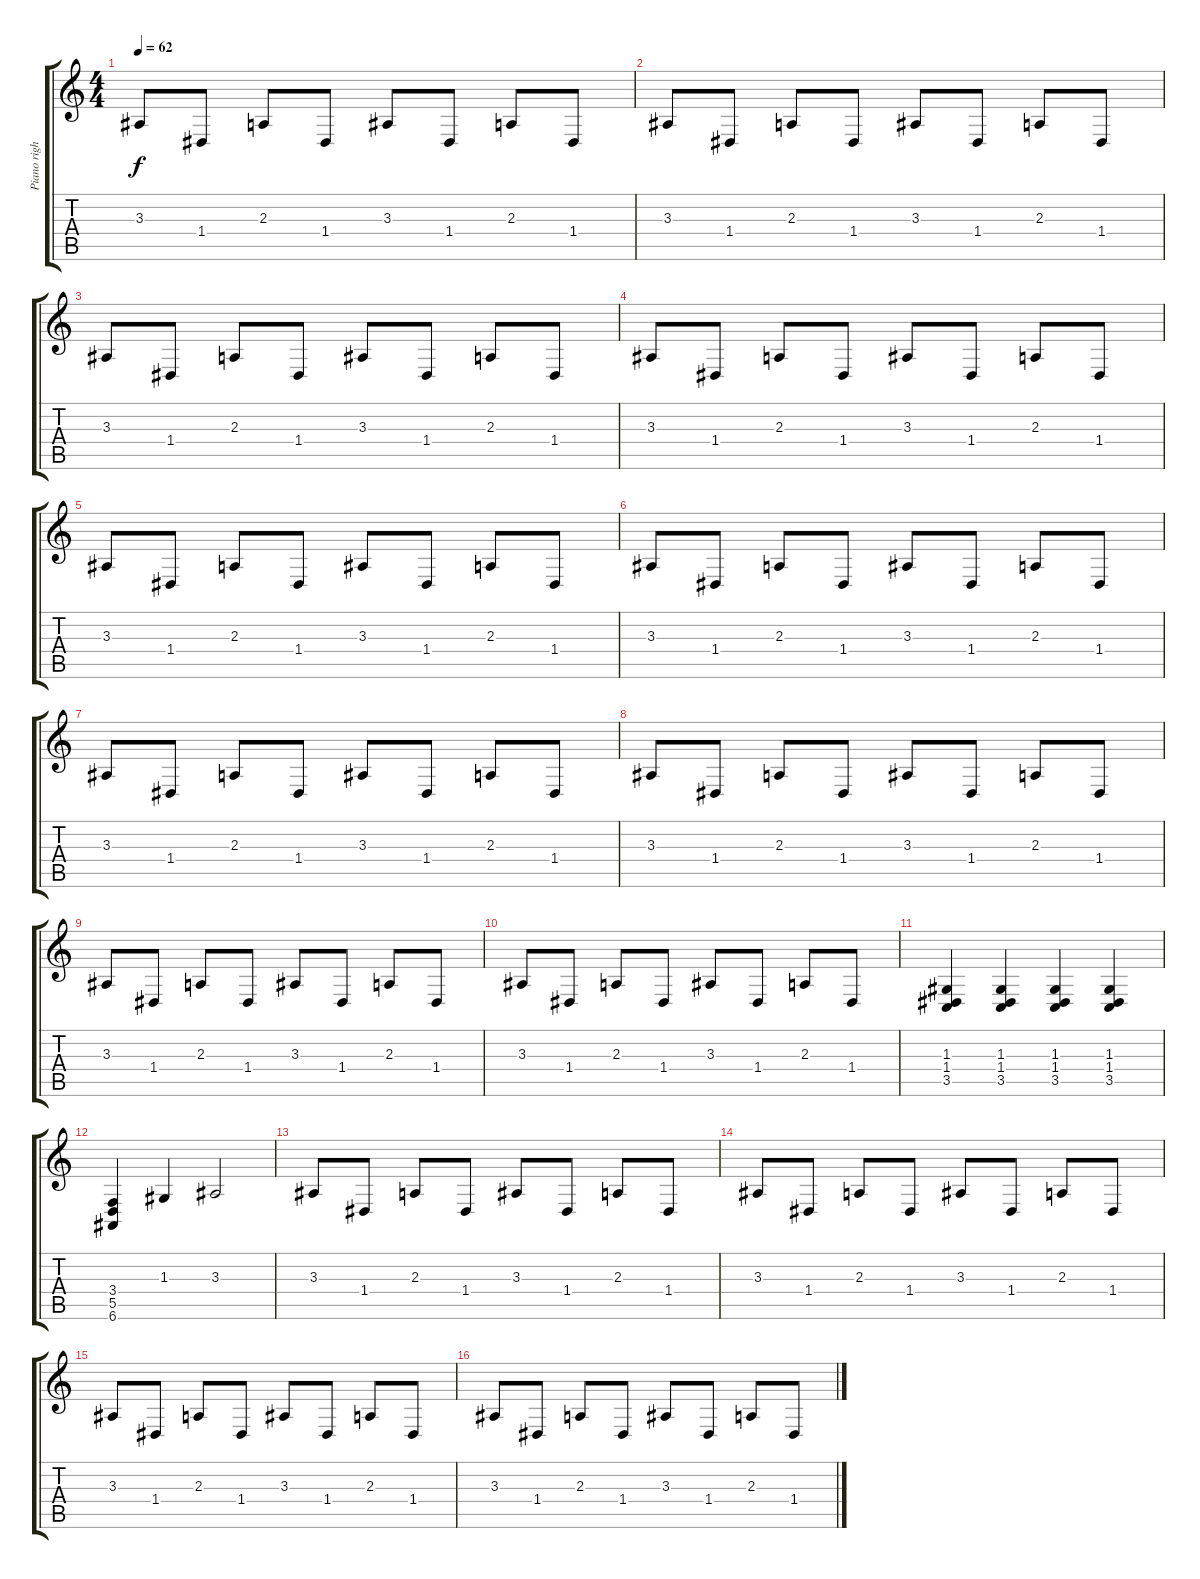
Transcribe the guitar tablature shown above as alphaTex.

\track ("Piano right hand" "Piano righ") {instrument acousticgrandpiano}
\staff {score tabs}
\tuning (E4 B3 G3 D3 A2 E2) {hide}
\ts (4 4)
\tempo 62
\clef g2
\ks c
3.3.8{dy f instrument acousticgrandpiano} 1.4.8 2.3.8 1.4.8 3.3.8 1.4.8 2.3.8 1.4.8 |
3.3.8 1.4.8 2.3.8 1.4.8 3.3.8 1.4.8 2.3.8 1.4.8 |
3.3.8 1.4.8 2.3.8 1.4.8 3.3.8 1.4.8 2.3.8 1.4.8 |
3.3.8 1.4.8 2.3.8 1.4.8 3.3.8 1.4.8 2.3.8 1.4.8 |
3.3.8 1.4.8 2.3.8 1.4.8 3.3.8 1.4.8 2.3.8 1.4.8 |
3.3.8 1.4.8 2.3.8 1.4.8 3.3.8 1.4.8 2.3.8 1.4.8 |
3.3.8 1.4.8 2.3.8 1.4.8 3.3.8 1.4.8 2.3.8 1.4.8 |
3.3.8 1.4.8 2.3.8 1.4.8 3.3.8 1.4.8 2.3.8 1.4.8 |
3.3.8 1.4.8 2.3.8 1.4.8 3.3.8 1.4.8 2.3.8 1.4.8 |
3.3.8 1.4.8 2.3.8 1.4.8 3.3.8 1.4.8 2.3.8 1.4.8 |
(1.3 1.4 3.5).4 (1.3 1.4 3.5).4 (1.3 1.4 3.5).4 (1.3 1.4 3.5).4 |
(3.4 5.5 6.6).4 1.3.4 3.3.2 |
3.3.8 1.4.8 2.3.8 1.4.8 3.3.8 1.4.8 2.3.8 1.4.8 |
3.3.8 1.4.8 2.3.8 1.4.8 3.3.8 1.4.8 2.3.8 1.4.8 |
3.3.8 1.4.8 2.3.8 1.4.8 3.3.8 1.4.8 2.3.8 1.4.8 |
3.3.8 1.4.8 2.3.8 1.4.8 3.3.8 1.4.8 2.3.8 1.4.8
